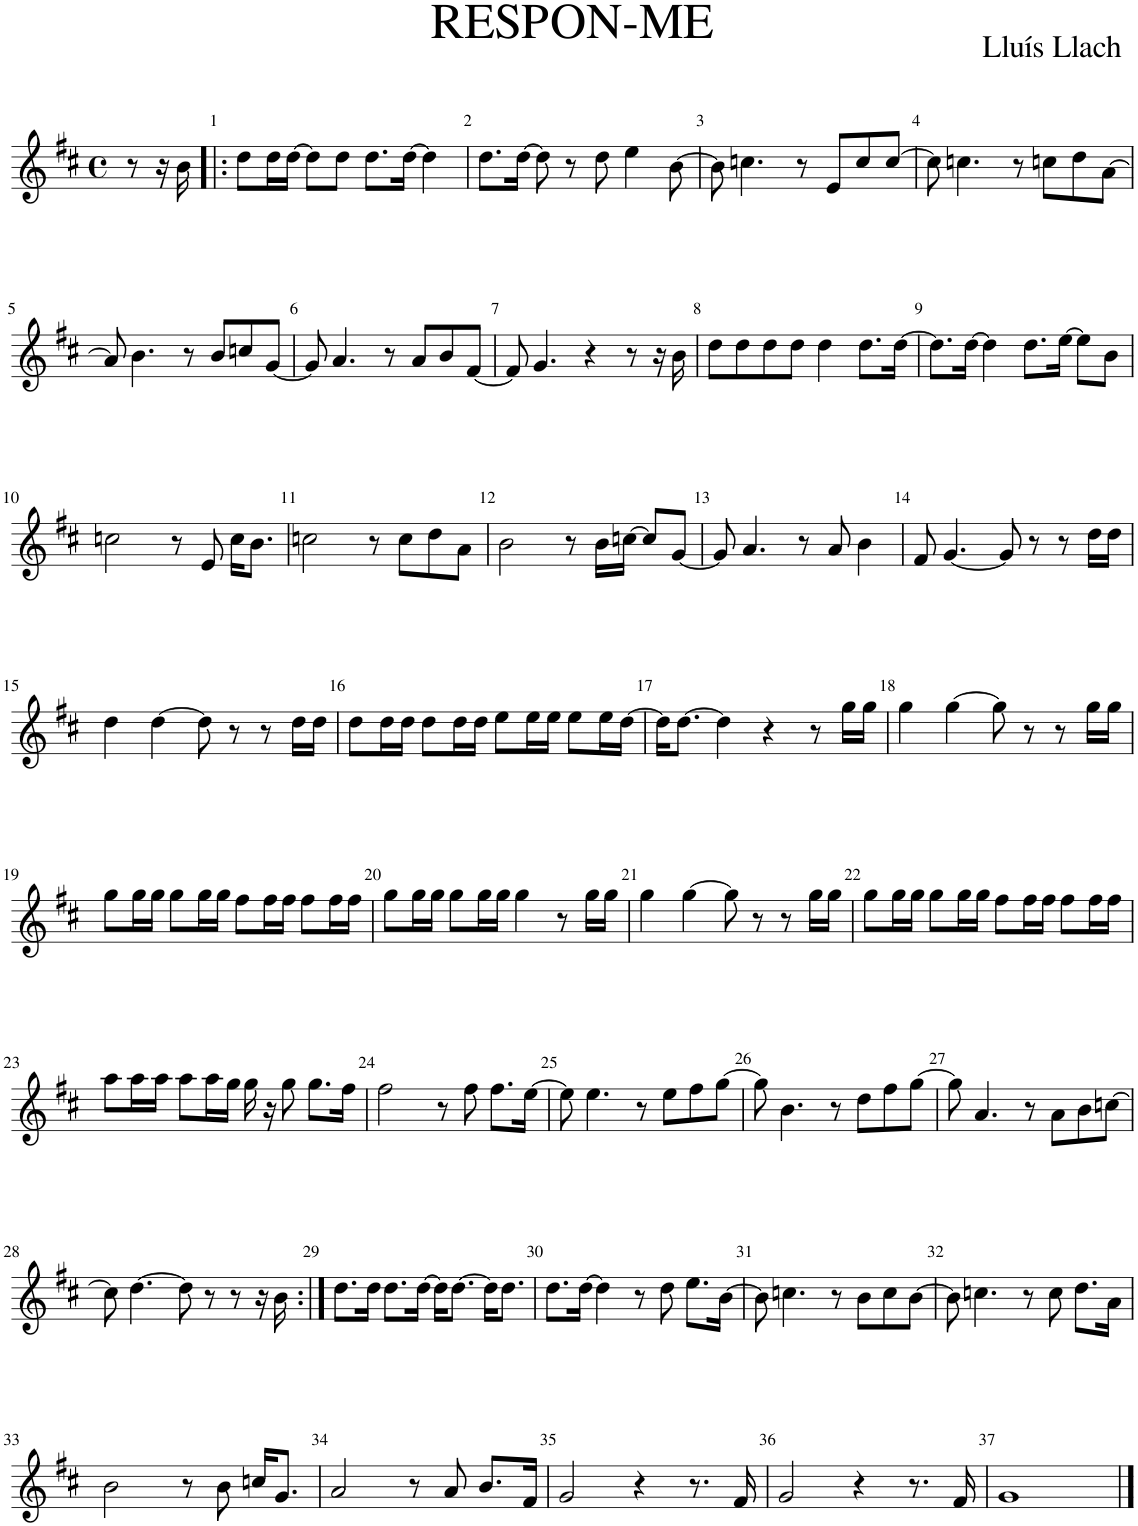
**kern
*part1
*staff1
*I"Oboè
*I'Ob.
*clefG2
*k[f#c#]
*M4/4
*met(c)
=
8r
16r
16b\
=1!|:
8dd\L
16dd\L
[16dd\JJ
8dd\L]
8dd\J
8.dd\L
[16dd\Jk
4dd\]
=2
8.dd\L
[16dd\Jk
8dd\]
8r
8dd\
4ee\
[8b\
=3
8b\]
4.ccn\
8r
8e/L
8cc/
[8cc/J
=4
8cc\]
4.ccn\
8r
8ccn\L
8dd\
[8a\J
!!LO:LB:g=z
=5
8a/]
4.b\
8r
8b/L
8ccn/
[8g/J
=6
8g/]
4.a/
8r
8a/L
8b/
[8f#/J
=7
8f#/]
4.g/
4r
8r
16r
16b\
=8
8dd\L
8dd\
8dd\
8dd\J
4dd\
8.dd\L
[16dd\Jk
=9
8.dd\L]
[16dd\Jk
4dd\]
8.dd\L
[16ee\Jk
8ee\L]
8b\J
!!LO:LB:g=z
=10
2ccn\
8r
8e/
16cc\KL
8.b\J
=11
2ccn\
8r
8cc\L
8dd\
8a\J
=12
2b\
8r
16b\LL
[16ccn\JJ
8cc/L]
[8g/J
=13
8g/]
4.a/
8r
8a/
4b\
=14
8f#/
[4.g/
8g/]
8r
8r
16dd\LL
16dd\JJ
!!LO:LB:g=z
=15
4dd\
[4dd\
8dd\]
8r
8r
16dd\LL
16dd\JJ
=16
8dd\L
16dd\L
16dd\JJ
8dd\L
16dd\L
16dd\JJ
8ee\L
16ee\L
16ee\JJ
8ee\L
16ee\L
[16dd\JJ
=17
16dd\KL]
[8.dd\J
4dd\]
4r
8r
16gg\LL
16gg\JJ
=18
4gg\
[4gg\
8gg\]
8r
8r
16gg\LL
16gg\JJ
!!LO:LB:g=z
=19
8gg\L
16gg\L
16gg\JJ
8gg\L
16gg\L
16gg\JJ
8ff#\L
16ff#\L
16ff#\JJ
8ff#\L
16ff#\L
16ff#\JJ
=20
8gg\L
16gg\L
16gg\JJ
8gg\L
16gg\L
16gg\JJ
4gg\
8r
16gg\LL
16gg\JJ
=21
4gg\
[4gg\
8gg\]
8r
8r
16gg\LL
16gg\JJ
=22
8gg\L
16gg\L
16gg\JJ
8gg\L
16gg\L
16gg\JJ
8ff#\L
16ff#\L
16ff#\JJ
8ff#\L
16ff#\L
16ff#\JJ
!!LO:LB:g=z
=23
8aa\L
16aa\L
16aa\JJ
8aa\L
16aa\L
16gg\JJ
16gg\
16r
8gg\
8.gg\L
16ff#\Jk
=24
2ff#\
8r
8ff#\
8.ff#\L
[16ee\Jk
=25
8ee\]
4.ee\
8r
8ee\L
8ff#\
[8gg\J
=26
8gg\]
4.b\
8r
8dd\L
8ff#\
[8gg\J
=27
8gg\]
4.a/
8r
8a\L
8b\
[8ccn\J
!!LO:LB:g=z
=28
8cc\]
[4.dd\
8dd\]
8r
8r
16r
16b\
=29:|!
8.dd\L
16dd\Jk
8.dd\L
[16dd\Jk
16dd\KL]
[8.dd\J
16dd\KL]
8.dd\J
=30
8.dd\L
[16dd\Jk
4dd\]
8r
8dd\
8.ee\L
[16b\Jk
=31
8b\]
4.ccn\
8r
8b\L
8cc\
[8b\J
=32
8b\]
4.ccn\
8r
8cc\
8.dd\L
16a\Jk
!!LO:LB:g=z
=33
2b\
8r
8b\
16ccn/KL
8.g/J
=34
2a/
8r
8a/
8.b/L
16f#/Jk
=35
2g/
4r
8.r
16f#/
=36
2g/
4r
8.r
16f#/
=37
1g
==
*-
